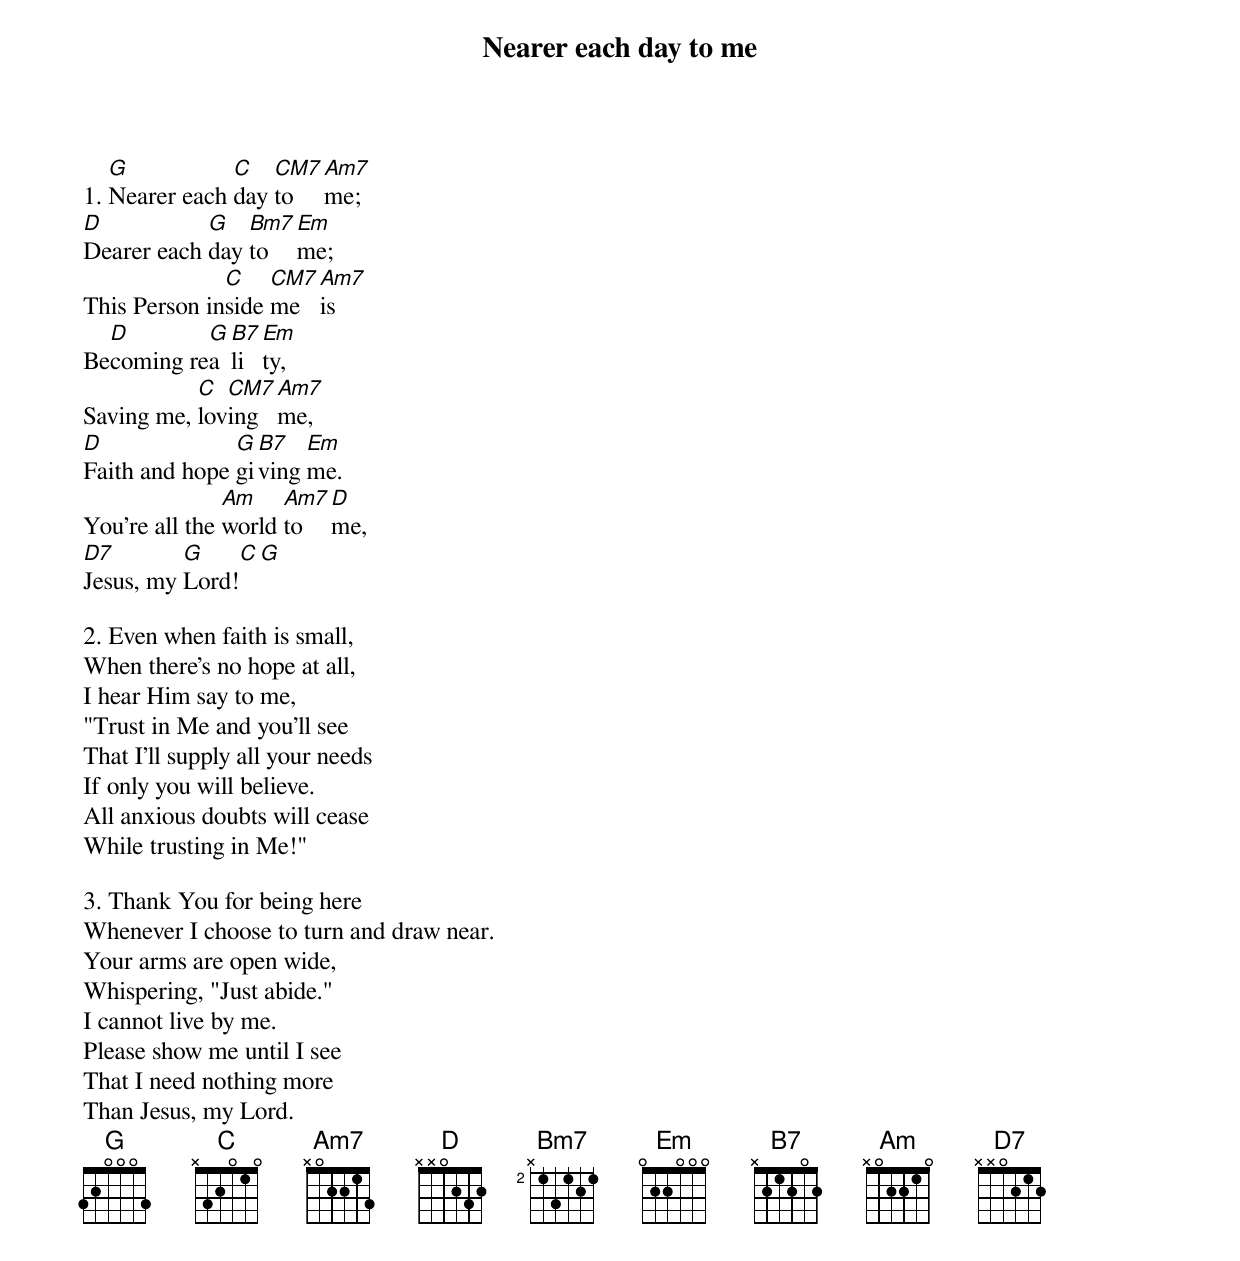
{t:Nearer each day to me}

1. [G]Nearer each [C]day [CM7]to [Am7]me;
[D]Dearer each [G]day [Bm7]to [Em]me;
This Person in[C]side [CM7]me [Am7]is
Be[D]coming re[G]a[B7]li[Em]ty,
Saving me, [C]lov[CM7]ing [Am7]me,
[D]Faith and hope [G]gi[B7]ving [Em]me.
You're all the [Am]world [Am7]to [D]me,
[D7]Jesus, my [G]Lord![C][G]

2. Even when faith is small,
When there's no hope at all,
I hear Him say to me,
"Trust in Me and you'll see
That I'll supply all your needs
If only you will believe.
All anxious doubts will cease
While trusting in Me!"

3. Thank You for being here
Whenever I choose to turn and draw near.
Your arms are open wide,
Whispering, "Just abide."
I cannot live by me.
Please show me until I see
That I need nothing more
Than Jesus, my Lord.
